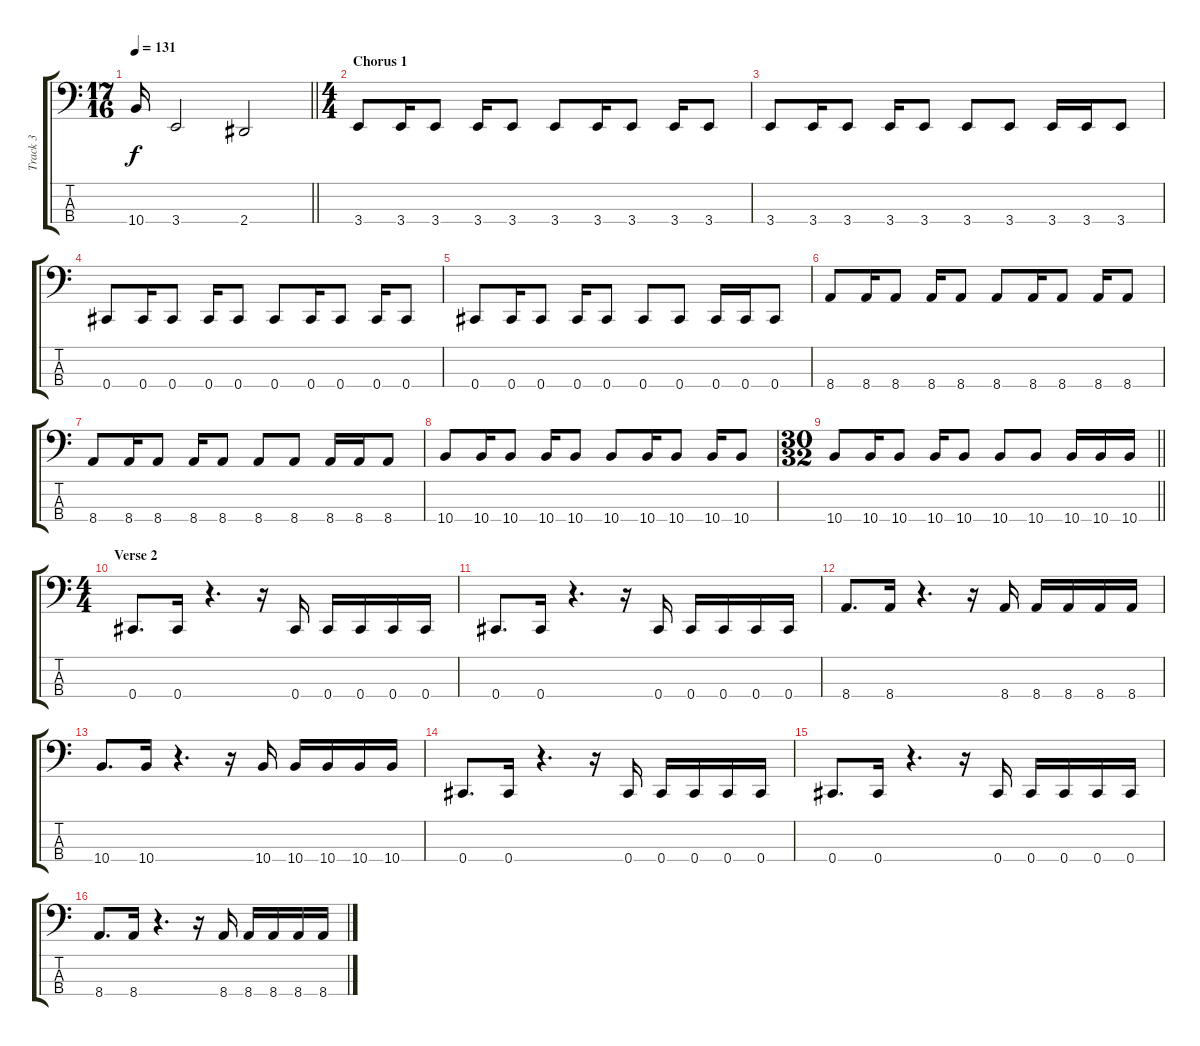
\track ("Track 3" "Track 3") {instrument electricbasspick}
\staff {score tabs}
\tuning (Gb2 Db2 Ab1 Db1) {hide}
\ts (17 16)
\tempo 131
\clef f4
\barLineRight lightlight
\ks c
10.4{t}.16{dy f} 3.4.2 2.4.2 |
\ts (4 4)
\section ("" "Chorus 1")
3.4.8 3.4.16 3.4.8 3.4.16 3.4.8 3.4.8 3.4.16 3.4.8 3.4.16 3.4.8 |
3.4.8 3.4.16 3.4.8 3.4.16 3.4.8 3.4.8 3.4.8 3.4.16 3.4.16 3.4.8 |
0.4.8 0.4.16 0.4.8 0.4.16 0.4.8 0.4.8 0.4.16 0.4.8 0.4.16 0.4.8 |
0.4.8 0.4.16 0.4.8 0.4.16 0.4.8 0.4.8 0.4.8 0.4.16 0.4.16 0.4.8 |
8.4.8 8.4.16 8.4.8 8.4.16 8.4.8 8.4.8 8.4.16 8.4.8 8.4.16 8.4.8 |
8.4.8 8.4.16 8.4.8 8.4.16 8.4.8 8.4.8 8.4.8 8.4.16 8.4.16 8.4.8 |
10.4.8 10.4.16 10.4.8 10.4.16 10.4.8 10.4.8 10.4.16 10.4.8 10.4.16 10.4.8 |
\ts (30 32)
\barLineRight lightlight
10.4.8 10.4.16 10.4.8 10.4.16 10.4.8 10.4.8 10.4.8 10.4.16 10.4.16 10.4.16 |
\ts (4 4)
\section ("" "Verse 2")
0.4.8{d} 0.4.16 r.4{d} r.16 0.4.16 0.4.16 0.4.16 0.4.16 0.4.16 |
0.4.8{d} 0.4.16 r.4{d} r.16 0.4.16 0.4.16 0.4.16 0.4.16 0.4.16 |
8.4.8{d} 8.4.16 r.4{d} r.16 8.4.16 8.4.16 8.4.16 8.4.16 8.4.16 |
10.4.8{d} 10.4.16 r.4{d} r.16 10.4.16 10.4.16 10.4.16 10.4.16 10.4.16 |
0.4.8{d} 0.4.16 r.4{d} r.16 0.4.16 0.4.16 0.4.16 0.4.16 0.4.16 |
0.4.8{d} 0.4.16 r.4{d} r.16 0.4.16 0.4.16 0.4.16 0.4.16 0.4.16 |
8.4.8{d} 8.4.16 r.4{d} r.16 8.4.16 8.4.16 8.4.16 8.4.16 8.4.16
